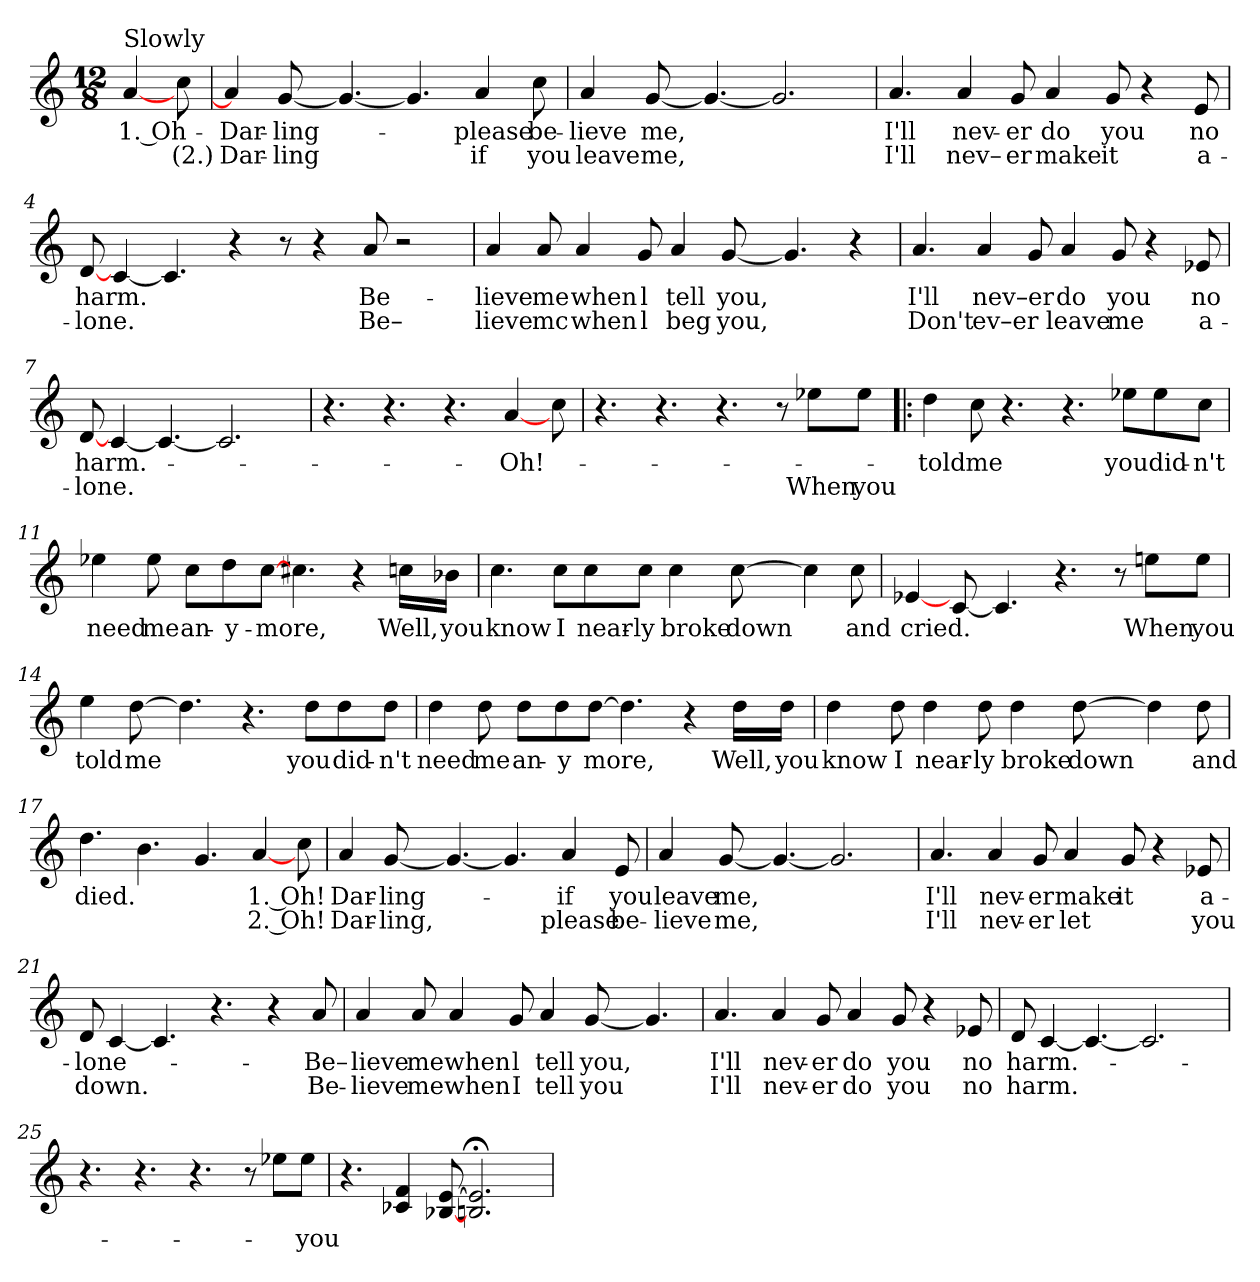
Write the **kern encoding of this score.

**kern	**text	**text
*part1	*part1	*part1
*staff1	*staff1	*staff1
*clefG2	*	*
*k[]	*	*
*C:	*	*
*M12/8	*	*
=	=	=
!LO:TX:a:t=Slowly	!	!
!	!LO:LY:b	!
[4a/	1. Oh-	.
!	!	!LO:LY:b
8cc\	.	(2.)
=1	=1	=1
!	!LO:LY:b	!LO:LY:b
4a/]	-Dar-	Dar-
!	!LO:LY:b	!LO:LY:b
[<8g/	-ling-	-ling
4.g/_	.	.
4.g/]	.	.
!	!LO:LY:b	!LO:LY:b
4a/	-please	if
!	!LO:LY:b	!LO:LY:b
8cc\	be-	you
=2	=2	=2
!	!LO:LY:b	!LO:LY:b
4a/	-lieve	leave
!	!LO:LY:b	!LO:LY:b
[<8g/	me,	me,
4.g/_	.	.
2.g/]	.	.
=3	=3	=3
!	!LO:LY:b	!LO:LY:b
4.a/	I'll	I'll
!	!LO:LY:b	!LO:LY:b
4a/	nev-	nev–
!	!LO:LY:b	!LO:LY:b
8g/	-er	er
!	!LO:LY:b	!LO:LY:b
4a/	do	make
!	!LO:LY:b	!LO:LY:b
8g/	you	it
4r	.	.
!	!LO:LY:b	!LO:LY:b
8e/	no	a-
=4	=4	=4
!	!LO:LY:b	!LO:LY:b
[8d/	harm.	-lone.
[4c/	.	.
4.c/]	.	.
4r	.	.
8r	.	.
4r	.	.
!	!LO:LY:b	!LO:LY:b
8a/	Be-	Be–
2r	.	.
!!LO:LB:g=z
=5	=5	=5
!	!LO:LY:b	!LO:LY:b
4a/	-lieve	lieve
!	!LO:LY:b	!LO:LY:b
8a/	me	mc
!	!LO:LY:b	!LO:LY:b
4a/	when	when
!	!LO:LY:b	!LO:LY:b
8g/	l	l
!	!LO:LY:b	!LO:LY:b
4a/	tell	beg
!	!LO:LY:b	!LO:LY:b
[<8g/	you,	you,
4.g/]	.	.
4r	.	.
=6	=6	=6
!	!LO:LY:b	!LO:LY:b
4.a/	I'll	Don't
!	!LO:LY:b	!LO:LY:b
4a/	nev–er	ev–er
8g/	.	.
!	!LO:LY:b	!LO:LY:b
4a/	do	leave
!	!LO:LY:b	!LO:LY:b
8g/	you	me
4r	.	.
!	!LO:LY:b	!LO:LY:b
8e-X/	no	a-
=7	=7	=7
!	!LO:LY:b	!LO:LY:b
[8d/	harm.-	-lone.
[4c/	.	.
4.c/_	.	.
2.c/]	.	.
=8	=8	=8
4.r	.	.
4.r	.	.
4.r	.	.
!	!LO:LY:b	!
[4a/	-Oh!-	.
8cc\	.	.
=9	=9	=9
4.r	.	.
4.r	.	.
4.r	.	.
8r	.	.
!	!	!LO:LY:b
8ee-X\L	.	When
!	!	!LO:LY:b
8ee-\J	.	you
!!LO:LB:g=z
=10!|:	=10!|:	=10!|:
!	!LO:LY:b	!
4dd\	-told	.
!	!LO:LY:b	!
8cc\	me	.
4.r	.	.
4.r	.	.
!	!LO:LY:b	!
8ee-X\L	you	.
!	!LO:LY:b	!
8ee-\	did-	.
!	!LO:LY:b	!
8cc\J	-n't	.
=11	=11	=11
!	!LO:LY:b	!
4ee-X\	need	.
!	!LO:LY:b	!
8ee-\	me	.
!	!LO:LY:b	!
8cc\L	an-	.
!	!LO:LY:b	!
8dd\	-y-	.
!	!LO:LY:b	!
[>8cc\J	-more,	.
4.cc#\	.	.
4r	.	.
!	!LO:LY:b	!
16cc\LL	Well,	.
!	!LO:LY:b	!
16b-X\JJ	you	.
=12	=12	=12
!	!LO:LY:b	!
4.cc\	know	.
!	!LO:LY:b	!
8cc\L	I	.
!	!LO:LY:b	!
8cc\	near-	.
!	!LO:LY:b	!
8cc\J	-ly	.
!	!LO:LY:b	!
4cc\	broke	.
!	!LO:LY:b	!
[>8cc\	down	.
4cc\]	.	.
!	!LO:LY:b	!
8cc\	and	.
=13	=13	=13
!	!LO:LY:b	!
[4e-X/	cried.	.
[8c/	.	.
4.c/]	.	.
4.r	.	.
8r	.	.
!	!LO:LY:b	!
8een\L	When	.
!	!LO:LY:b	!
8ee\J	you	.
!!LO:LB:g=z
=14	=14	=14
!	!LO:LY:b	!
4ee\	told	.
!	!LO:LY:b	!
[>8dd\	me	.
4.dd\]	.	.
4.r	.	.
!	!LO:LY:b	!
8dd\L	you	.
!	!LO:LY:b	!
8dd\	did-	.
!	!LO:LY:b	!
8dd\J	-n't	.
=15	=15	=15
!	!LO:LY:b	!
4dd\	need	.
!	!LO:LY:b	!
8dd\	me	.
!	!LO:LY:b	!
8dd\L	an-	.
!	!LO:LY:b	!
8dd\	-y	.
!	!LO:LY:b	!
[>8dd\J	more,	.
4.dd\]	.	.
4r	.	.
!	!LO:LY:b	!
16dd\LL	Well,	.
!	!LO:LY:b	!
16dd\JJ	you	.
=16	=16	=16
!	!LO:LY:b	!
4dd\	know	.
!	!LO:LY:b	!
8dd\	I	.
!	!LO:LY:b	!
4dd\	near-	.
!	!LO:LY:b	!
8dd\	-ly	.
!	!LO:LY:b	!
4dd\	broke	.
!	!LO:LY:b	!
[>8dd\	down	.
4dd\]	.	.
!	!LO:LY:b	!
8dd\	and	.
=17	=17	=17
!	!LO:LY:b	!
4.dd\	died.	.
4.b\	.	.
4.g/	.	.
!	!LO:LY:b	!LO:LY:b
[4a/	1. Oh!	2. Oh!
8cc\	.	.
!!LO:LB:g=z
=18	=18	=18
!	!LO:LY:b	!LO:LY:b
4a/	Dar-	Dar-
!	!LO:LY:b	!LO:LY:b
[<8g/	-ling-	-ling,
4.g/_	.	.
4.g/]	.	.
!	!LO:LY:b	!LO:LY:b
4a/	-if	please
!	!LO:LY:b	!LO:LY:b
8e/	you	be-
=19	=19	=19
!	!LO:LY:b	!LO:LY:b
4a/	leave	-lieve
!	!LO:LY:b	!LO:LY:b
[<8g/	me,	me,
4.g/_	.	.
2.g/]	.	.
=20	=20	=20
!	!LO:LY:b	!LO:LY:b
4.a/	I'll	I'll
!	!LO:LY:b	!LO:LY:b
4a/	nev-	nev-
!	!LO:LY:b	!LO:LY:b
8g/	-er	-er
!	!LO:LY:b	!LO:LY:b
4a/	make	let
!	!LO:LY:b	!
8g/	it	.
4r	.	.
!	!LO:LY:b	!LO:LY:b
8e-X/	a-	you
=21	=21	=21
!	!LO:LY:b	!LO:LY:b
8d/	-lone-	down.
[<4c/	.	.
4.c/]	.	.
4.r	.	.
4r	.	.
!	!LO:LY:b	!LO:LY:b
8a/	-Be–	Be-
!!LO:LB:g=z
=22	=22	=22
!	!LO:LY:b	!LO:LY:b
4a/	lieve	-lieve
!	!LO:LY:b	!LO:LY:b
8a/	me	me
!	!LO:LY:b	!LO:LY:b
4a/	when	when
!	!LO:LY:b	!LO:LY:b
8g/	l	I
!	!LO:LY:b	!LO:LY:b
4a/	tell	tell
!	!LO:LY:b	!LO:LY:b
[<8g/	you,	you
4.g/]	.	.
=23	=23	=23
!	!LO:LY:b	!LO:LY:b
4.a/	I'll	I'll
!	!LO:LY:b	!LO:LY:b
4a/	nev-	nev-
!	!LO:LY:b	!LO:LY:b
8g/	-er	-er
!	!LO:LY:b	!LO:LY:b
4a/	do	do
!	!LO:LY:b	!LO:LY:b
8g/	you	you
4r	.	.
!	!LO:LY:b	!LO:LY:b
8e-X/	no	no
=24	=24	=24
!	!LO:LY:b	!LO:LY:b
8d/	harm.-	harm.
[<4c/	.	.
4.c/_	.	.
2.c/]	.	.
=25	=25	=25
4.r	.	.
4.r	.	.
4.r	.	.
!	!LO:LY:b	!
8r	-When	.
8ee-X\L	.	.
!	!LO:LY:b	!
8ee-\J	you	.
=26	=26	=26
4.r	.	.
4c-X/ 4f/	.	.
[<8B-X/ [>8e/	.	.
2.B/;< 2.e/];<	.	.
=	=	=
*-	*-	*-
